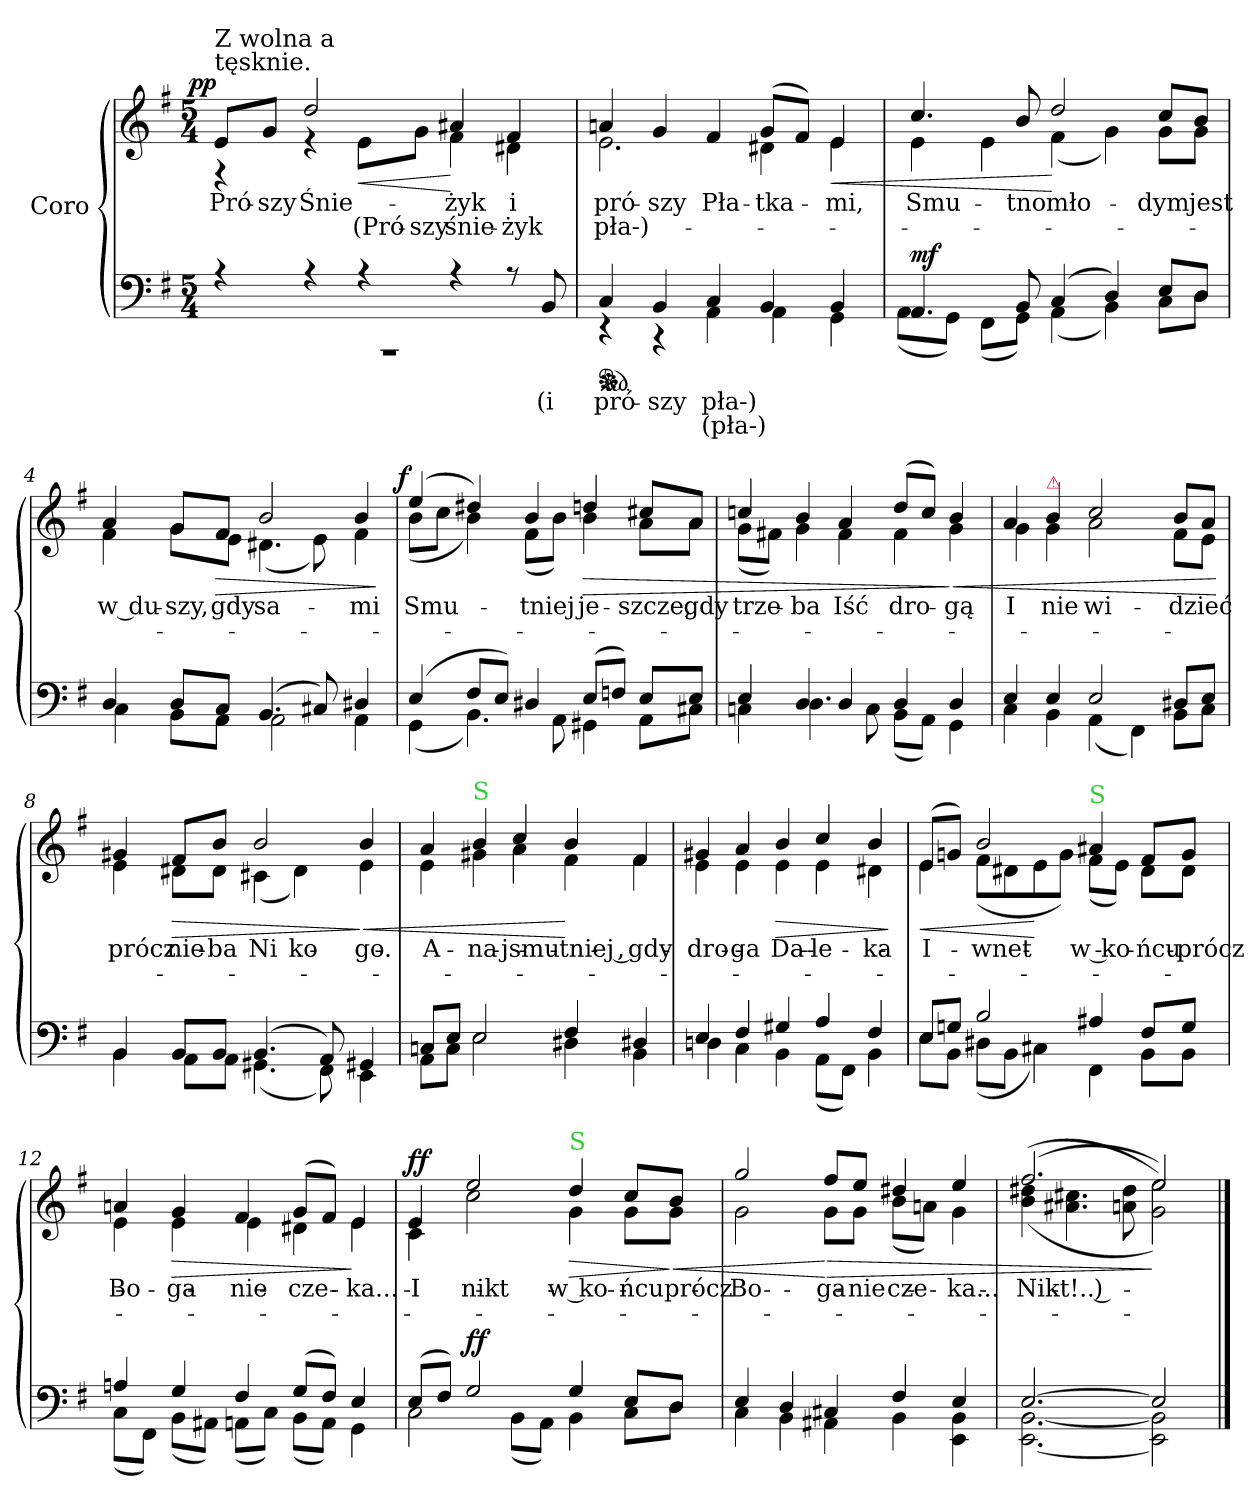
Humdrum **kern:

**kern	**text	**text	**dynam	**kern	**text	**text	**dynam
*part2	*part2	*part2	*part2	*part1	*part1	*part1	*part1
*staff2	*staff2	*staff2	*staff2	*staff1	*staff1	*staff1	*staff1
*I"Coro	*	*	*	*I"Coro	*	*	*
*clefF4	*	*	*	*clefG2	*	*	*
*k[f#]	*	*	*	*k[f#]	*	*	*
*M5/4	*	*	*	*M5/4	*	*	*
=1	=1	=1	=1	=1	=1	=1	=1
*^	*	*	*	*^	*	*	*
!	!	!	!	!	!LO:TX:a:t=Z wolna a\ntęsknie.	!	!	!	!
!	!	!	!	!	!	!	!	!	!LO:DY:b:rj
4rA	4%5rAAA	.	.	.	8e/L	4r	Pró-	.	pp
.	.	.	.	.	8g/J	.	-szy	.	.
4rA	.	.	.	.	2dd/	4re	Śnie-	.	.
!	!	!	!	!	!	!	!	!	!LO:HP:b
4rA	.	.	.	.	.	8e\L	.	(Pró-	<
.	.	.	.	.	.	8g\J	.	-szy	.
4rA	.	.	.	.	4a#X/	4f#\	-żyk	śnie-	[
8rA	.	.	.	.	4f#/	4d#X\	i	-żyk	.
8BB/	.	(i	.	.	.	.	.	.	.
=2	=2	=2	=2	=2	=2	=2	=2	=2	=2
*ped	*	*	*	*	*	*	*	*	*
*Xped	*	*	*	*	*	*	*	*	*
4C/	4r	pró-	.	.	4an/	2.e\	pró-	pła-)-	.
4BB/	4r	-szy	.	.	4g/	.	-szy	.	.
4C/	4AA\	pła-)	(pła-)	.	4f#/	.	Pła-	.	.
4BB/	4AA\	.	.	.	(>8g/L	4d#X\	-tka-	.	.
.	.	.	.	.	8f#/J)	.	.	.	.
!	!	!	!	!	!	!	!	!	!LO:HP:b
4BB/	4GG\	.	.	.	4e/	4e\	-mi,	.	<
=3	=3	=3	=3	=3	=3	=3	=3	=3	=3
!	!	!	!	!LO:DY:a	!	!	!	!	!
4.AA/	(<8AA\L	.	.	mf	4.cc/	4e\	Smu-	.	.
.	8GG\J)	.	.	.	.	.	.	.	.
.	(<8FF#\L	.	.	.	.	4e\	.	.	.
8BB/	8GG\J)	.	.	.	8b/	.	-tno	.	.
(>4C/	(<4AA\	.	.	.	2dd/	(>4f#\	mło-	.	[
4D/)	4BB\)	.	.	.	.	4g\)	.	.	.
8E/L	8C\L	.	.	.	8cc/L	8g\L	-dym	.	.
8D/J	8D\J	.	.	.	8b/J	8g\J	jest	.	.
=4	=4	=4	=4	=4	=4	=4	=4	=4	=4
4D/	4C\	.	.	.	4a/	4f#\	w du-	.	.
8D/L	8BB\L	.	.	.	8g/L	8g\L	-szy,	.	.
!	!	!	!	!	!	!	!	!	!LO:HP:b
8C/J	8AA\J	.	.	.	8f#/J	8e\J	gdy	.	>
(4.BB/	2AA\	.	.	.	2b/	(>4.d#X\	sa-	.	.
8C#X/)	.	.	.	.	.	8e\)	.	.	.
4D#X/	4AA\	.	.	.	4b/	4f#\	-mi	.	.
*v	*v	*	*	*	*	*	*	*	*
*	*	*	*	*v	*v	*	*	*
.	.	.	.	.	.	.	]
=5	=5	=5	=5	=5	=5	=5	=5
*^	*	*	*	*^	*	*	*
!	!	!	!	!	!	!	!	!	!LO:DY:b:rj
(>4E/	(<4GG\	.	.	.	(4ee/	(8b\L	Smu-	.	f
.	.	.	.	.	.	8cc\J	.	.	.
8F#/L	4.BB\)	.	.	.	4dd#X/)	4b\)	.	.	.
8E/J)	.	.	.	.	.	.	.	.	.
4D#X/	.	.	.	.	4b/	(8f#\L	-tniej	.	.
.	8AA\	.	.	.	.	8b\J)	.	.	.
!	!	!	!	!	!	!	!	!	!LO:HP:b
(>8E/L	4GG#X\	.	.	.	4ddn/	4b\	je-	.	>
8Fn/J)	.	.	.	.	.	.	.	.	.
8E/L	8AA\L	.	.	.	8cc#X/L	8a\L	-szcze,	.	.
8E/J	8C#X\J	.	.	.	8a/J	8a\J	gdy	.	.
=6	=6	=6	=6	=6	=6	=6	=6	=6	=6
4E/	4Cn\	.	.	.	4ccn/	(<8g\L	trze-	.	.
.	.	.	.	.	.	8f#X\J)	.	.	.
4D/	4.D\	.	.	.	4b/	4g\	-ba	.	.
4D/	.	.	.	.	4a/	4f#\	Iść	.	.
.	8C\	.	.	.	.	.	.	.	.
4D/	(<8BB\L	.	.	.	(>8dd/L	4f#\	dro-	.	.
.	8AA\J)	.	.	.	8cc/J)	.	.	.	.
!	!	!	!	!	!	!	!	!	!LO:HP:n=1:b
4D/	4GG\	.	.	.	4b/	4g\	-gą	.	] <
=7	=7	=7	=7	=7	=7	=7	=7	=7	=7
4E/	4C\	.	.	.	4a/	4g\	I	.	.
!	!	!	!	!	!LO:TX:a:color=crimson:t=⚠	!	!	!	!
4E/	4BB\	.	.	.	4b/	4g\	nie	.	.
2E/	(4AA\	.	.	.	2cc/	2a\	wi-	.	.
.	4FF#\)	.	.	.	.	.	.	.	.
8D#X/L	8BB\L	.	.	.	8b/L	8f#\L	-dzieć	.	.
8E/J	8C\J	.	.	.	8a/J	8e\J	.	.	.
*v	*v	*	*	*	*	*	*	*	*
*	*	*	*	*v	*v	*	*	*
.	.	.	.	.	.	.	[
=8	=8	=8	=8	=8	=8	=8	=8
*^	*	*	*	*^	*	*	*
4BB/	4BB\	.	.	.	4g#X/	4e\	prócz	.	.
!	!	!	!	!	!	!	!	!	!LO:HP:b
8BB/L	8AA\L	.	.	.	8f#/L	8d#X\L	nie-	.	>
8BB/J	8AA\J	.	.	.	8b/J	8d#\J	-ba	.	.
(>4.BB/	(<4.GG#X\	.	.	.	2b/	(>4c#X\	Ni-	.	.
.	.	.	.	.	.	4d#\)	-ko-	.	.
8AA/)	8FF#\)	.	.	.	.	.	.	.	.
!	!	!	!	!	!	!	!	!	!LO:HP:n=1:b
4GG#X/	4EE\	.	.	.	4b/	4e\	-go.	.	] <
=9	=9	=9	=9	=9	=9	=9	=9	=9	=9
8Cn/L	8AA\L	.	.	.	4a/	4e\	A	.	.
8E/J	8C\J	.	.	.	.	.	.	.	.
!	!	!	!	!	!LO:TX:a:color=limegreen:t=S	!	!	!	!
2E/	2E\	.	.	.	4b/	4g#X\	na-	.	.
.	.	.	.	.	4cc/	4a\	-jsmu-	.	.
4F#/	4D#X\	.	.	.	4b/	4f#\	-tniej ,	.	[
4D#X/	4BB\	.	.	.	4f#/	4f#\	gdy	.	.
=10	=10	=10	=10	=10	=10	=10	=10	=10	=10
4E/	4Dn\	.	.	.	4g#X/	4e\	dro-	.	.
4F#/	4C\	.	.	.	4a/	4e\	-ga	.	.
!	!	!	!	!	!	!	!	!	!LO:HP:b
4G#X/	4BB\	.	.	.	4b/	4e\	Da-	.	>
4A/	(>8AA\L	.	.	.	4cc/	4e\	-le-	.	.
.	8FF#\J)	.	.	.	.	.	.	.	.
4F#/	4BB\	.	.	.	4b/	4d#X\	-ka	.	.
*v	*v	*	*	*	*	*	*	*	*
*	*	*	*	*v	*v	*	*	*
.	.	.	.	.	.	.	]
=11	=11	=11	=11	=11	=11	=11	=11
*^	*	*	*	*^	*	*	*
!	!	!	!	!	!	!	!	!	!LO:HP:b
8E/L	8E\L	.	.	.	(>8e/L	4e\	I	.	<
8Gn/J	8BB\J	.	.	.	8gn/J)	.	.	.	.
2B/	(>8D#X\L	.	.	.	2b/	(>8f#\L	wnet	.	.
.	8BB\J	.	.	.	.	8d#X\	.	.	.
.	4C#X\)	.	.	.	.	8e\	.	.	[
.	.	.	.	.	.	8g\J)	.	.	.
!	!	!	!	!	!LO:TX:a:color=limegreen:t=S	!	!	!	!
4A#X/	4FF#\	.	.	.	4a#X/	(>8f#\L	w ko-	.	.
.	.	.	.	.	.	8e\J)	.	.	.
8F#/L	8BB\L	.	.	.	8f#/L	8d#\L	-ńcu	.	.
8G/J	8BB\J	.	.	.	8g/J	8d#\J	prócz	.	.
=12	=12	=12	=12	=12	=12	=12	=12	=12	=12
4An/	(>8C\L	.	.	.	4an/	4e\	Bo-	.	.
.	8FF#\J)	.	.	.	.	.	.	.	.
!	!	!	!	!	!	!	!	!	!LO:HP:b
4G/	(>8BB\L	.	.	.	4g/	4e\	-ga	.	>
.	8AA#X\J)	.	.	.	.	.	.	.	.
4F#/	(>8AAn\L	.	.	.	4f#/	4e\	nie	.	.
.	8C\J)	.	.	.	.	.	.	.	.
(8G/L	(>8BB\L	.	.	.	(>8g/L	4d#X\	cze-	.	.
8F#/J)	8AA\J)	.	.	.	8f#/J)	.	.	.	.
4E/	4GG\	.	.	.	4e/	4e\	-ka...	.	]
=13	=13	=13	=13	=13	=13	=13	=13	=13	=13
!	!	!	!	!	!	!	!	!	!LO:DY:a
(>8E/L	2C\	.	.	.	4e/	4c\	I	.	ff
8F#/J)	.	.	.	.	.	.	.	.	.
!	!	!	!	!LO:DY:a	!	!	!	!	!
2G/	.	.	.	ff	2ee/	2cc\	nikt	.	.
.	(>8BB\L	.	.	.	.	.	.	.	.
.	8AA\J)	.	.	.	.	.	.	.	.
!	!	!	!	!	!LO:TX:a:color=limegreen:t=S	!	!	!	!
!	!	!	!	!	!	!	!	!	!LO:HP:b
4G/	4BB\	.	.	.	4dd/	4g\	w ko-	.	>
8E/L	8C\L	.	.	.	8cc/L	8g\L	-ńcu	.	.
!	!	!	!	!	!	!	!	!	!LO:HP:n=1:b
8D/J	8D\J	.	.	.	8b/J	8g\J	prócz	.	] <
=14	=14	=14	=14	=14	=14	=14	=14	=14	=14
4E/	4C\	.	.	.	2gg/	2g\	Bo-	.	.
4D/	4BB\	.	.	.	.	.	.	.	.
!	!	!	!	!	!	!	!	!	!LO:HP:n=1:b
4C#X/	4AA#X\	.	.	.	8ff#/L	8g\L	-ga	.	[ >
.	.	.	.	.	8ee/J	8g\J	nie	.	.
4F#/	4BB\	.	.	.	4dd#X/	(>8b\L	cze-	.	.
.	.	.	.	.	.	8an\J)	.	.	.
4E/	4EE\ 4BB\	.	.	.	4ee/	4g\	-ka...	.	.
=15	=15	=15	=15	=15	=15	=15	=15	=15	=15
[2.E/	[2.EE\ [2.BB\	.	.	.	(>2.ff#/	(>(<4b\ 4dd#X\	Nikt!.. )	.	.
.	.	.	.	.	.	4.a#X\ 4.cc#X\	.	.	.
.	.	.	.	.	.	8an 8dd#	.	.	.
2E/]	2EE]\ 2BB]\	.	.	.	2ee/)	2g\ 2ee\))	.	.	]
*v	*v	*	*	*	*	*	*	*	*
*	*	*	*	*v	*v	*	*	*
==	==	==	==	==	==	==	==
*-	*-	*-	*-	*-	*-	*-	*-
